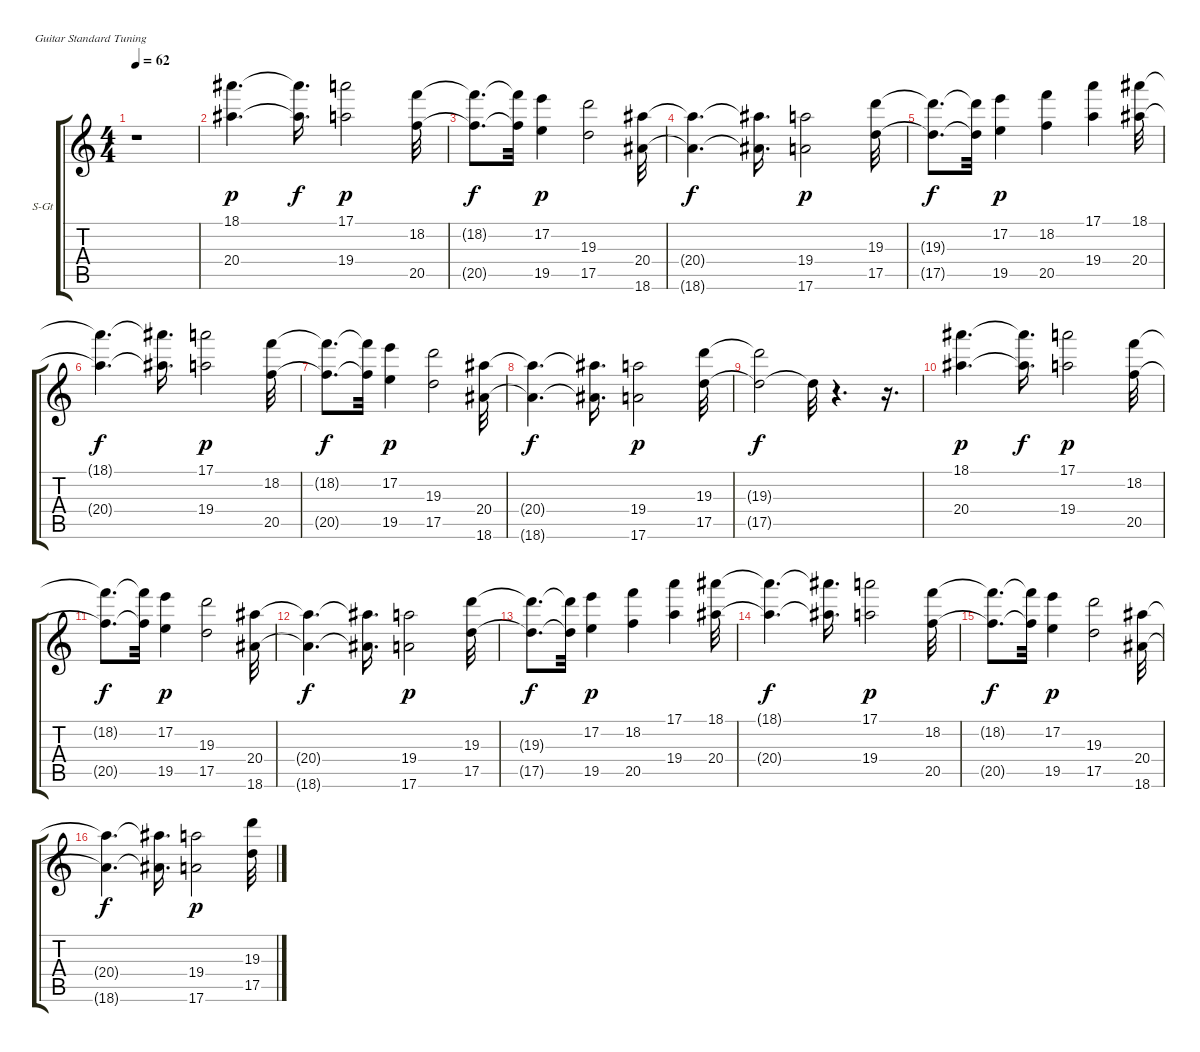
\bracketExtendMode groupsimilarinstruments
\firstSystemTrackNameOrientation horizontal
\otherSystemsTrackNameOrientation horizontal
\track ("Скрипка" "S-Gt") {instrument stringensemble1}
\staff {score tabs}
\tuning (E4 B3 G3 D3 A2 E2)
\displaytranspose 12
\ts (4 4)
\tempo 62
\clef g2
\ks c
r.1{dy p} |
(18.1 20.4).4{d} (18.1{t} 20.4{t}).16{d dy f} (17.1 19.4).2{dy p} (18.2 20.5).32 |
(18.2{t} 20.5{t}).8{d dy f} (18.2{t} 20.5{t}).32 (17.2 19.5).4{dy p} (19.3 17.5).2 (20.4 18.6).32 |
(20.4{t} 18.6{t}).4{d dy f} (20.4{t} 18.6{t}).16{d} (19.4 17.6).2{dy p} (19.3 17.5).32 |
(19.3{t} 17.5{t}).8{d dy f} (19.3{t} 17.5{t}).32 (17.2 19.5).4{dy p} (18.2 20.5).4 (17.1 19.4).4 (18.1 20.4).32 |
(18.1{t} 20.4{t}).4{d dy f} (18.1{t} 20.4{t}).16{d} (17.1 19.4).2{dy p} (18.2 20.5).32 |
(18.2{t} 20.5{t}).8{d dy f} (18.2{t} 20.5{t}).32 (17.2 19.5).4{dy p} (19.3 17.5).2 (20.4 18.6).32 |
(20.4{t} 18.6{t}).4{d dy f} (20.4{t} 18.6{t}).16{d} (19.4 17.6).2{dy p} (19.3 17.5).32 |
(19.3{t} 17.5{t}).2{dy f} 17.5{t}.32 r.4{d} r.16{d} |
(18.1 20.4).4{d dy p} (18.1{t} 20.4{t}).16{d dy f} (17.1 19.4).2{dy p} (18.2 20.5).32 |
(18.2{t} 20.5{t}).8{d dy f} (18.2{t} 20.5{t}).32 (17.2 19.5).4{dy p} (19.3 17.5).2 (20.4 18.6).32 |
(20.4{t} 18.6{t}).4{d dy f} (20.4{t} 18.6{t}).16{d} (19.4 17.6).2{dy p} (19.3 17.5).32 |
(19.3{t} 17.5{t}).8{d dy f} (19.3{t} 17.5{t}).32 (17.2 19.5).4{dy p} (18.2 20.5).4 (17.1 19.4).4 (18.1 20.4).32 |
(18.1{t} 20.4{t}).4{d dy f} (18.1{t} 20.4{t}).16{d} (17.1 19.4).2{dy p} (18.2 20.5).32 |
(18.2{t} 20.5{t}).8{d dy f} (18.2{t} 20.5{t}).32 (17.2 19.5).4{dy p} (19.3 17.5).2 (20.4 18.6).32 |
(20.4{t} 18.6{t}).4{d dy f} (20.4{t} 18.6{t}).16{d} (19.4 17.6).2{dy p} (19.3 17.5).32
